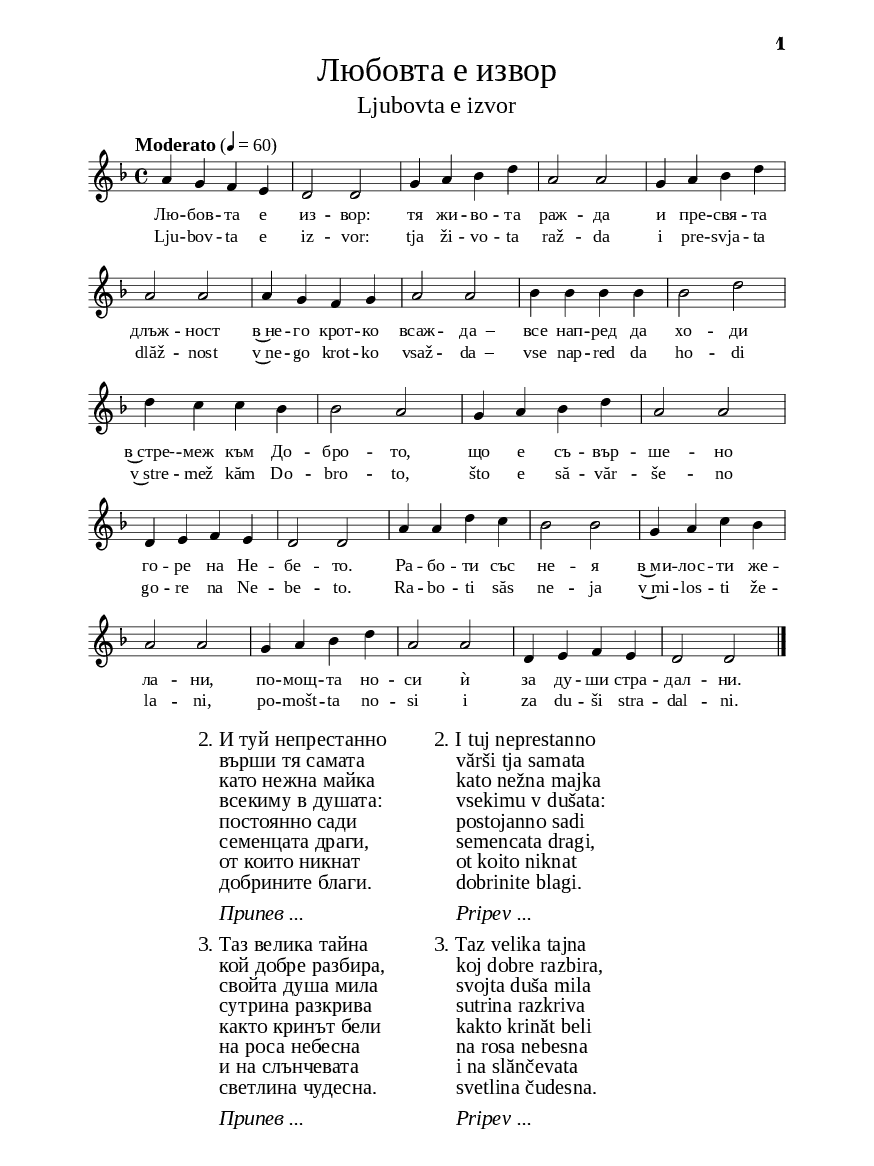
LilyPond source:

\version "2.24.3"

% include paper part and global functions
\include "include/globals.ily"

\bookpart {
  \label #'ref026
  \tocItem \markup "Любовта е извор – Ljubovta e izvor"
  \include "include/bookpart-paper.ily"
  \score {
    \include "include/score-layout.ily"

    \new Voice \absolute {
      \clef treble
      \key d \minor
      \time 4/4
      \tempoFunc "Moderato" 4 "60"
      \autoBeamOff
      a'4 g' f' e'| d'2 d'2| g'4 a' bes' d''| a'2 a'2 |
      g'4 a' bes' d''| \break a'2 a'2 | a'4 g'4 f'4 g'4 a'2 a'2|
      bes'4 bes'4 bes'4 bes'4 | bes'2 d''2 | \break d''4 c''4 c''4 bes'4 bes'2 a'2 |
      g'4 a'4 bes'4 d''4 | a'2 a'2 | \break d'4 e'4 f'4 e'4 |  d'2 d'2 |
      a'4 a'4 d''4 c''4 | bes'2 bes'2 | g'4 a'4 c''4 bes'4 | \break a'2 a'2 | 
      g'4 a'4 bes'4 d''4 | a'2 a'2 | d'4 e'4 f'4 e'4 | d'2 d'2 | \bar "|." \break
    }

    \addlyrics {
      Лю -- бов -- та е из -- вор: тя жи -- во -- та раж -- да
      и пре -- свя -- та длъж -- ност в~не -- го крот -- ко всаж -- "   да  –"
      все нап -- ред да хо -- ди "в~стре-" -- меж към До -- бро -- то,
      що е съ -- вър -- ше -- но го -- ре на Не -- бе -- то.
      Ра -- бо -- ти със не -- я в~ми -- лос -- ти же -- ла -- ни,
      по -- мощ -- та но -- си ѝ за ду -- ши стра -- дал -- ни.
    }

    \addlyrics {
      Lju -- bov -- ta e iz -- vor: tja ži -- vo -- ta raž -- da
      i pre -- svja -- ta dlăž -- nost v~ne -- go krot -- ko vsaž -- "   da  –"
      vse nap -- red da ho -- di v~stre -- mež kăm Do -- bro -- to,
      što e să -- văr -- še -- no go -- re na Ne -- be -- to.
      Ra -- bo -- ti săs ne -- ja v~mi -- los -- ti že -- la -- ni,
      po -- mošt -- ta no -- si i za du -- ši stra -- dal -- ni.
    }

    \header {
      title = \titleFunc "Любовта е извор" "Ljubovta e izvor"
    }

    \midi{}

  } % score
  \markup \vspace #0.3
  \markup \abs-fontsize #10 {
    \hspace #15
    \override #'(baseline-skip . 2.8)
    \column {

      \line { 2. И туй непрестанно  }
      \line {   "   " върши тя самата }
      \line {   "   " като нежна майка }
      \line {   "   " всекиму в душата:  }
      \line {   "   " постоянно сади}
      \line {   "   " семенцата драги,}
      \line {   "   " от които никнат}
      \line {   "   " добрините благи.}
      \vspace #0.5
      \line { "   " \italic {Припев ...} }
      \vspace #0.5

      \line { 3. Таз велика тайна }
      \line {   "   " кой добре разбира, }
      \line {   "   " свойта душа мила }
      \line {   "   " сутрина разкрива }
      \line {   "   " както кринът бели}
      \line {   "   "на роса небесна}
      \line {   "   "и на слънчевата}
      \line {   "   "светлина чудесна.}
      \vspace #0.5
      \line { "   " \italic {Припев ...} }



    }

    \hspace #6
    \override #'(baseline-skip . 2.8)
    \column {

      \line { 2. I tuj neprestanno  }
      \line {   "   " vărši tja samata }
      \line {   "   " kato nežna majka }
      \line {   "   " vsekimu v dušata:  }
      \line {   "   " postojanno sadi}
      \line {   "   " semencata dragi,}
      \line {   "   " ot koito niknat}
      \line {   "   " dobrinite blagi.}
      \vspace #0.5
      \line { "   " \italic {Pripev ...} }
      \vspace #0.5

      \line { 3. Taz velika tajna }
      \line {   "   " koj dobre razbira, }
      \line {   "   " svojta duša mila }
      \line {   "   " sutrina razkriva }
      \line {   "   " kakto krinăt beli}
      \line {   "   "na rosa nebesna}
      \line {   "   "i na slănčevata}
      \line {   "   "svetlina čudesna.}
      \vspace #0.5
      \line { "   " \italic {Pripev ...} }




    } %column
  } % markup

  \pageBreak
  \markup \abs-fontsize #10 {
    \hspace #15
    \override #`(baseline-skip . ,bgCoupletBaselineSkip) % affects space between column lines
    \column {


      \line { 4. Слънцето, което }
      \line {   "   " оживотворява }
      \line {   "   " овреме човека,}
      \line {   "   " топло озарява, }
      \line {   "   "буди и възраства}
      \line {   "   "в него семенцата}
      \line {   "   "и му пълни тайно}
      \line {   "   "с добрини душата.}
      \vspace #0.5
      \line { "   " \italic {Припев ...} }
      \vspace #0.5
      \line { 5. Плодове тъй сладки, }
      \line {   "   " в Любовта узрели, }
      \line {   "   "най-блажен ще бъде}
      \line {   "   "тоз, който ви вкуси.}
      \line {   "   "В жилища небесни}
      \line {   "   "вечно ще живее,}
      \line {   "   "пред престола Божи}
      \line {   "   "песни ще да пее.}
      \line { "   " \italic {Припев ...} }
      \vspace #0.3
    }

    \hspace #6
    \override #'(baseline-skip . 2.8)
    \column {


      \line { 4. Slănceto, koeto }
      \line {   "   " oživotvorjava }
      \line {   "   " ovreme čoveka,}
      \line {   "   " toplo ozarjava, }
      \line {   "   "budi i văzrastva}
      \line {   "   "v nego semencata}
      \line {   "   "i mu pălni tajno}
      \line {   "   "s dobrini dušata.}
      \vspace #0.5
      \line { "   " \italic {Pripev ...} }
      \vspace #0.5
      \line { 5. Plodove tăj sladki, }
      \line {   "   " v Ljubovta uzreli, }
      \line {   "   "naj-blažen šte băde}
      \line {   "   "toz, kojto vi vkusi.}
      \line {   "   "V žilišta nebesni}
      \line {   "   "večno šte živee,}
      \line {   "   "pred prestola Boži}
      \line {   "   "pesni šte da pee.}
      \line { "   " \italic {Pripev ...} }
      \vspace #0.3
    } %column

  } % markup

  \markup \empty-one

  % include foreign translation(s) of the song
  \version "2.24.3"


\markup \fill-line { \fontsize #deTitleFontSize "Die Liebe ist eine Quelle" }
\markup \null
\markup \null
\markup \abs-fontsize #10 {
  
  \override #`(baseline-skip . ,deCoupletBaselineSkip)

  \column {

    \line {   1. Die Liebe ist eine Quelle, }
    \line {   "   "sie gebiert das Leben}

    \line {   "   "und eine allheilige Pflicht }
    \line {   "   " sät sie in ihm sanft: }

    \line {   "   " auf dass es immer voranschreitet }

    \line {   "   "im Streben nach dem Guten,}

    \line {   "   "das vollkommen ist oben im Himmel.}

    \vspace #0.5
    \line { "   " \italic { Refrain:}  }


    \line {   "   "Arbeite mit ihr, }

    \line {   "   "in der gewünschten Barmherzigkeit,}

    \line {   "   "und bringe ihre Hilfe}

    \line {   "   "für die leidenden Seelen.}

    \vspace #0.5

    \line {   2. Dies vollbringt sie selbst unaufhörlich}

    \line {   "   "wie eine zärtliche Mutter}

    \line {   "   "in jedermanns Seele – sie sät immerdar}

    \line {   "   "die lieben Samenkörnchen, aus denen}

    \line {   "   " die gütigen Wohltaten sprießen.}

    \vspace #0.5
    \line { "   " \italic { Refrain ...}  }
    \vspace #0.5

    \line {   3. Dieses große Geheimnis,  }
      \line {   "   "  wer es gut versteht, }

    \line {   "   "   öffnet seine liebe Seele am Morgen,}

    \line {   "   " wie die weiße Lilie}

    \line {   "   " im himmlischen Tau }

    \line {   "   " und im wunderbaren Sonnenlicht.}
    \vspace #0.5
    \line { "   " \italic { Refrain ...}  }
    
  

  }
  \hspace #5

   \override #`(baseline-skip . ,deCoupletBaselineSkip)


  \column {

    \line {   4. Die Sonne, die den Menschen  }

    \line {   "   "     zur  rechten Zeit belebt, }
    
    \line {   "   "     scheint warm, erweckt }
    \line {   "   "     und lässt gedeihen}

    \line {   "   "    in ihm die Samenkörnchen}

    \line {   "   "   und füllt geheimnisvoll }

    \line {   "   "    mit Tugenden seine Seele.}

    \vspace #0.5
    \line { "   " \italic { Refrain ...}  }

    \vspace #0.5



    \line {   5. Die so süßen Früchte,   }

    \line {   "   " in der Liebe gereift: }
    
    \line {   "   "  Am seligsten wird der sein, }

    \line {   "   "der sie kostet. }
    
   \line {   "   " In himmlischen Wohnstätten}

    \line {   "   "  wird er ewig leben, }

    \line {   "   " vor dem Thron Gottes }
    
   \line {   "   "  wird er Lieder singen. }


    \line { "   " \italic { Refrain ...}  }



  }
}




} % bookpart

